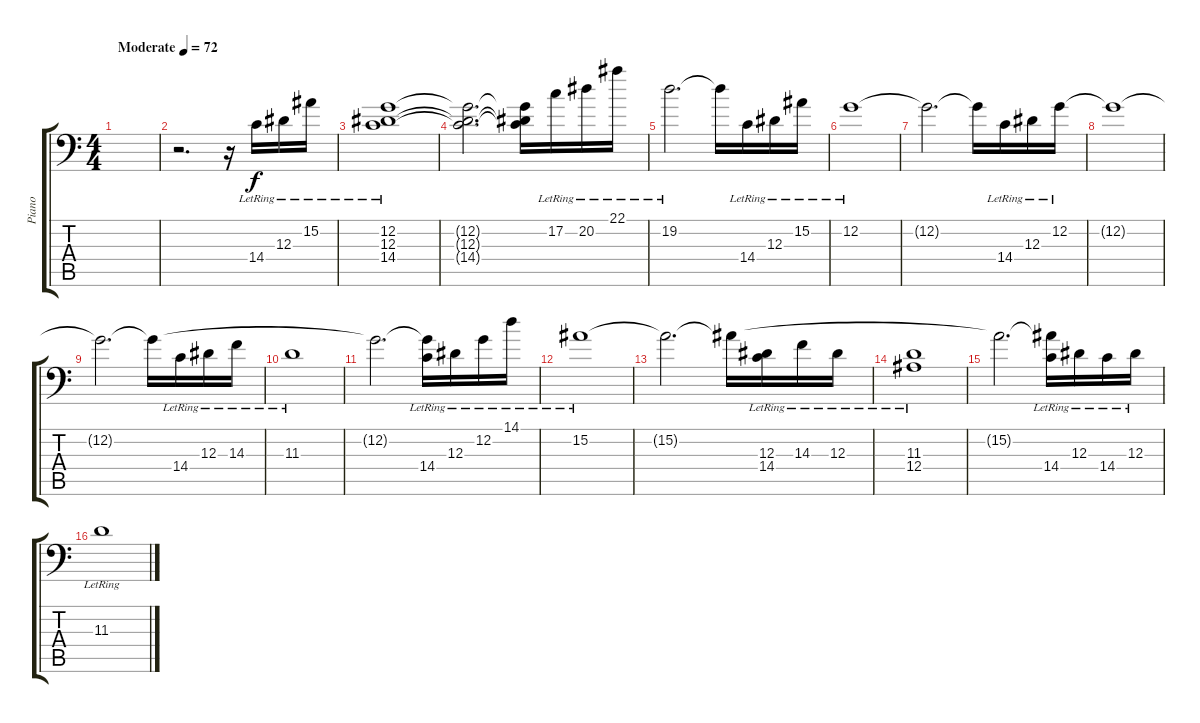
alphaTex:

\track ("Piano" "Piano") {instrument acousticgrandpiano}
\staff {score tabs}
\tuning (C4 G3 Eb3 Bb2 F2 Bb1) {hide}
\ts (4 4)
\tempo (72 "Moderate")
\clef f4
\ks c
|
r.2{d} r.16 14.4{lr}.16 12.3{lr}.16 15.2{lr}.16 |
(12.2{lr} 12.3{lr} 14.4{lr}).1 |
(12.2{t} 12.3{t} 14.4{t}).2{d} (12.2{t} 12.3{t} 14.4{t}).16 17.2{lr}.16 20.2{lr}.16 22.1{lr}.16 |
19.2{lr}.2{d} 19.2{t}.16 14.4{lr}.16 12.3{lr}.16 15.2{lr}.16 |
12.2{lr}.1 |
12.2{t}.2{d} 12.2{t}.16 14.4{lr}.16 12.3{lr}.16 12.2{lr}.16 |
12.2{t}.1 |
12.2{t}.2{d} 12.2{t}.16 14.4{lr}.16 12.3{lr}.16 14.3{lr}.16 |
11.3{lr}.1 |
12.2{t}.2{d} (12.2{t} 14.4{lr}).16 12.3{lr}.16 12.2{lr}.16 14.1{lr}.16 |
15.2{lr}.1 |
15.2{t}.2{d} 15.2{t}.16 (12.3{lr} 14.4{lr}).16 14.3{lr}.16 12.3{lr}.16 |
(11.3{lr} 12.4{lr}).1 |
15.2{t}.2{d} (15.2{t} 14.4{lr}).16 12.3{lr}.16 14.4{lr}.16 12.3{lr}.16 |
11.3{lr}.1
